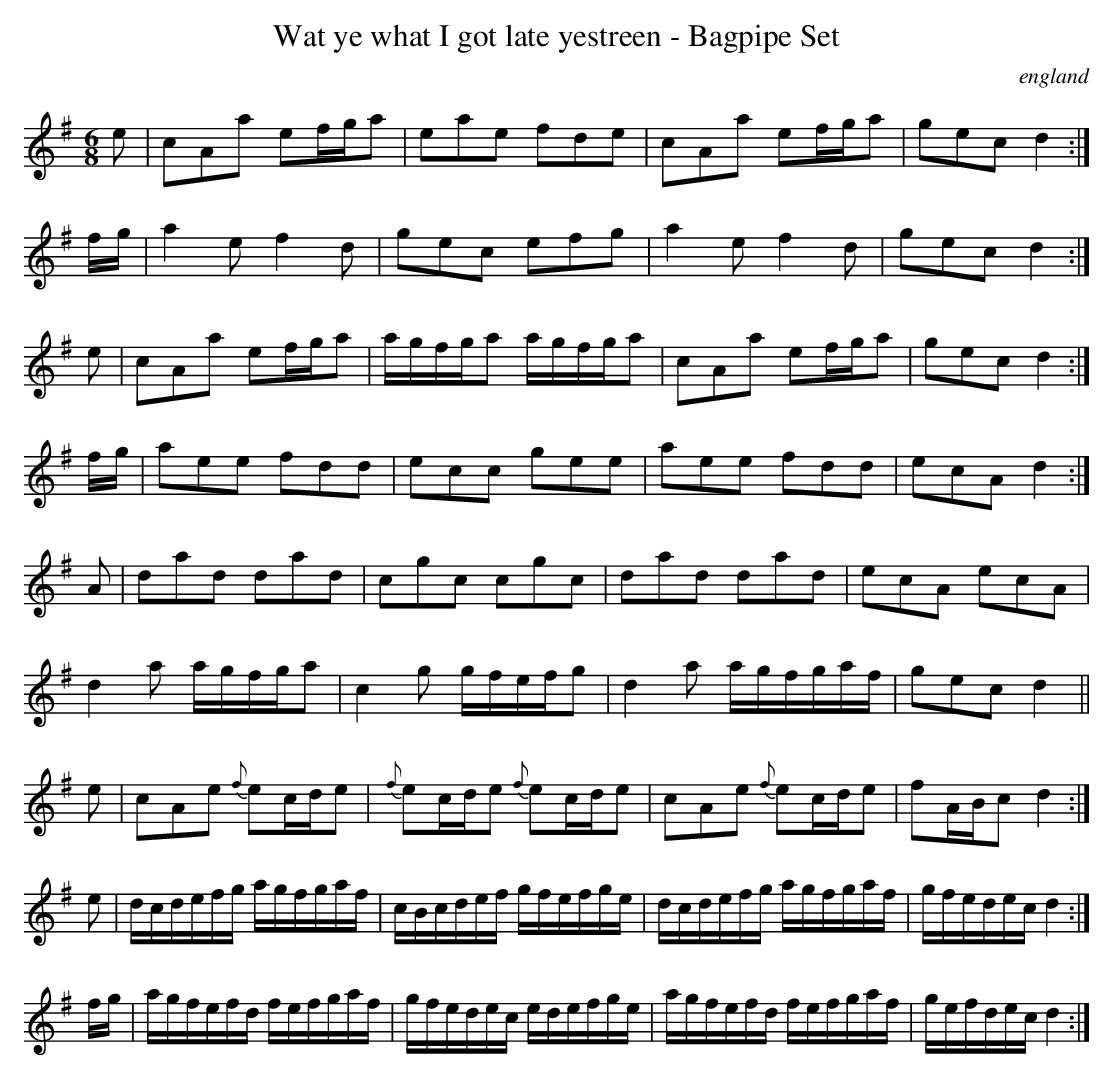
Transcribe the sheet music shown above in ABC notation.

X:1
T:Wat ye what I got late yestreen - Bagpipe Set
O:england
M:6/8
K:Dmix
e|\
cAa ef/g/a|eae fde|cAa ef/g/a|gec d2:|
f/g/|\
a2e f2d|gec efg|a2e f2d|gec d2:|
e|\
cAa ef/g/a|a/g/f/g/a a/g/f/g/a|cAa ef/g/a|gec d2:|
f/g/|\
aee fdd|ecc gee|aee fdd|ecA d2:|
A|\
dad dad|cgc cgc|dad dad|ecA ecA|
d2a a/g/f/g/a|c2g g/f/e/f/g|d2a a/g/f/g/a/f/|gec d2||
e|\
cAe {f}ec/d/e|{f}ec/d/e {f}ec/d/e|cAe {f}ec/d/e|fA/B/c d2:|
e|\
d/c/d/e/f/g/ a/g/f/g/a/f/|c/B/c/d/e/f/ g/f/e/f/g/e/|\
d/c/d/e/f/g/ a/g/f/g/a/f/|g/f/e/d/e/c/ d2:|
f/g/|\
a/g/f/e/f/d/ f/e/f/g/a/f/|g/f/e/d/e/c/ e/d/e/f/g/e/|\
a/g/f/e/f/d/ f/e/f/g/a/f/|g/e/f/d/e/c/ d2:|
